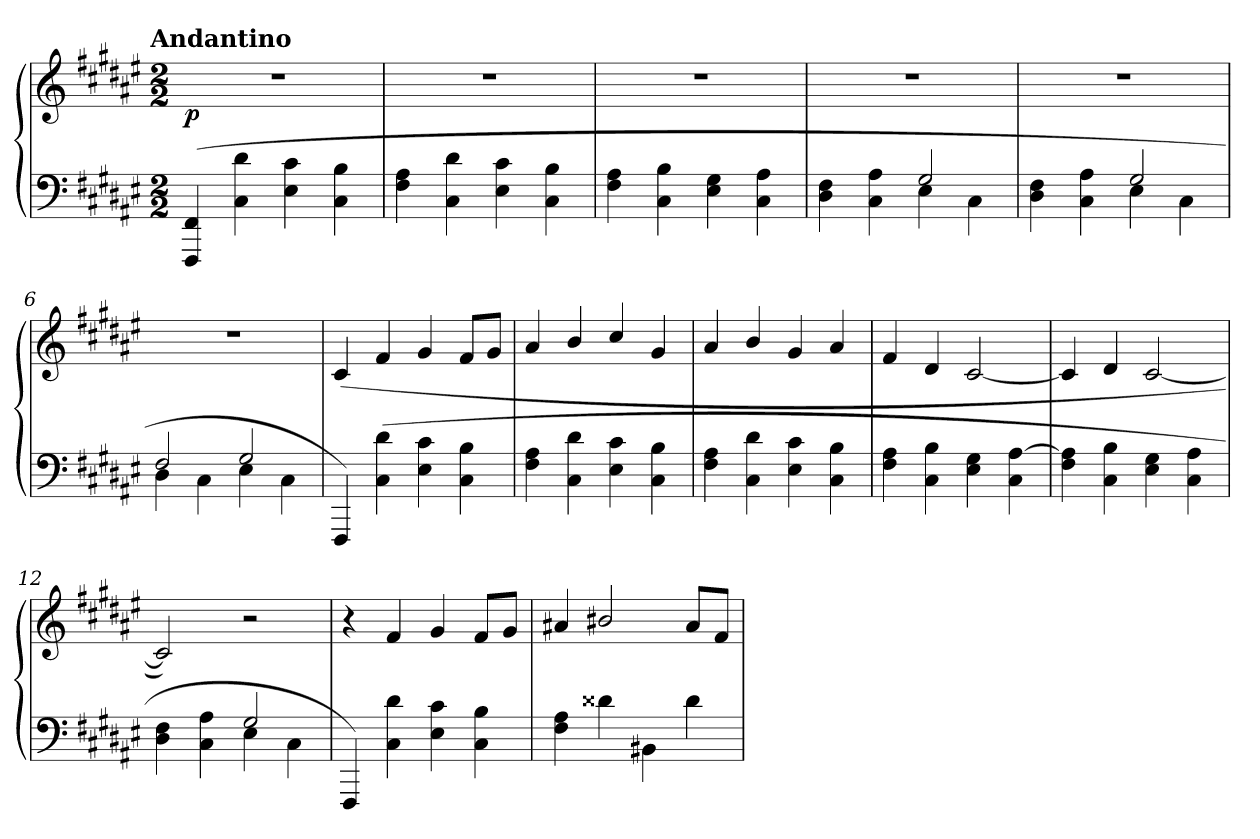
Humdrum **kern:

**kern	**kern	**dynam
*part1	*part1	*part1
*staff2	*staff1	*staff1/2
*clefF4	*clefG2	*
*k[f#c#g#d#a#e#]	*k[f#c#g#d#a#e#]	*
*F#:	*F#:	*
!!LO:TX:omd:t=Andantino
*M2/2	*M2/2	*
*MM158	*MM158	*
=1	=1	=1
(>4FF# 4FFF#	1rdd	p
4d# 4C#	.	.
4c# 4E#	.	.
4B 4C#	.	.
=2	=2	=2
4A# 4F#	1rdd	.
4d# 4C#	.	.
4c# 4E#	.	.
4B 4C#	.	.
=3	=3	=3
4A# 4F#	1rdd	.
4B 4C#	.	.
4G# 4E#	.	.
4A# 4C#	.	.
=4	=4	=4
*^	*	*
2ryy	4F# 4D#	1rdd	.
.	4A# 4C#	.	.
2G#	4E#	.	.
.	4C#	.	.
=5	=5	=5	=5
2ryy	4F# 4D#	1rdd	.
.	4A# 4C#	.	.
2G#	4E#	.	.
.	4C#	.	.
=6	=6	=6	=6
2F#	4D#	1rdd	.
.	4C#	.	.
2G#	4E#	.	.
.	4C#	.	.
*v	*v	*	*
=7	=7	=7
4FFF#)	(>4c#	.
(>4d# 4C#	4f#	.
4c# 4E#	4g#	.
4B 4C#	8f#L	.
.	8g#J	.
=8	=8	=8
4A# 4F#	4a#	.
4d# 4C#	4b/	.
4c# 4E#	4cc#/	.
4B 4C#	4g#	.
=9	=9	=9
4A# 4F#	4a#	.
4d# 4C#	4b/	.
4c# 4E#	4g#	.
4B 4C#	4a#	.
=10	=10	=10
4A# 4F#	4f#	.
4B 4C#	4d#	.
4G# 4E#	[2c#	.
[4A# 4C#	.	.
=11	=11	=11
4A#] 4F#	4c#]	.
4B 4C#	4d#	.
4G# 4E#	[2c#	.
4A# 4C#	.	.
=12	=12	=12
*^	*	*
2ryy	4F#\ 4D#\	2c#])	.
.	4A#\ 4C#\	.	.
2G#	4E#	2r	.
.	4C#	.	.
*v	*v	*	*
=13	=13	=13
4FFF#)	4r	.
4d# 4C#	4f#	.
4c# 4E#	4g#	.
4B 4C#	8f#L	.
.	8g#J	.
=14	=14	=14
4A# 4F#	4a#X	.
4d##X	2b#X/	.
4BB#X\	.	.
4d##\	8a#L	.
.	8f#J	.
=	=	=
*-	*-	*-
